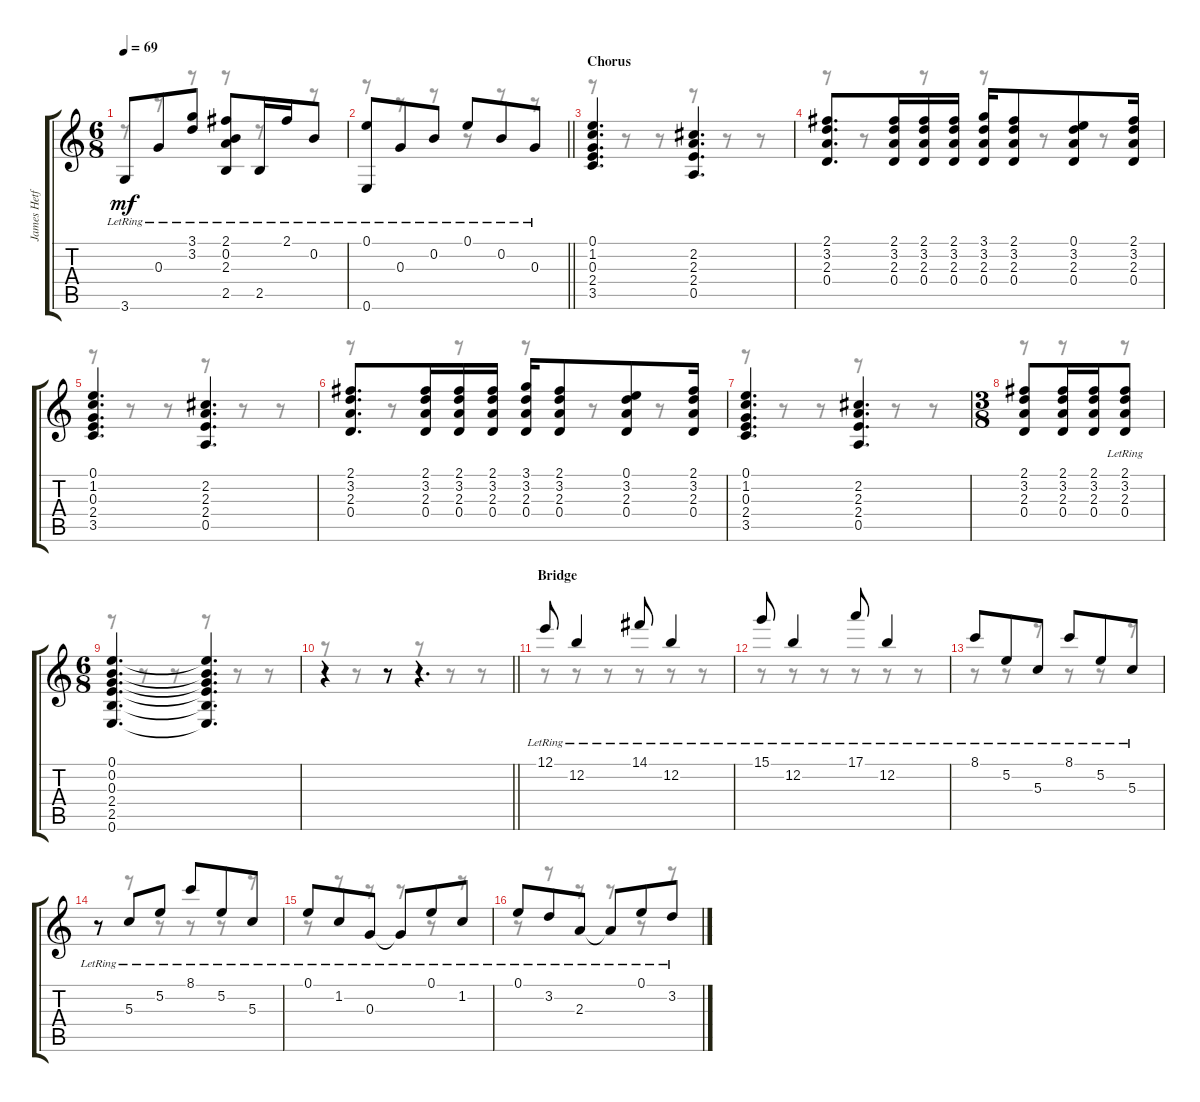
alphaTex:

\track ("James Hetfield (Clean)" "James Hetf") {instrument electricguitarclean}
\staff {score tabs}
\tuning (E4 B3 G3 D3 A2 E2) {hide}
\voice
\ts (6 8)
\tempo 69
\clef g2
\ks c
3.6{lr}.8{dy mf} 0.3{lr}.8 (3.1{lr} 3.2{lr}).8 (2.1{lr} 0.2{lr} 2.3{lr} 2.5{lr}).8 2.5{lr}.16 2.1{lr}.16 0.2{lr}.8 |
\barLineRight lightlight
(0.1{lr} 0.6{lr}).8 0.3{lr}.8 0.2{lr}.8 0.1{lr}.8 0.2{lr}.8 0.3{lr}.8 |
\section ("" "Chorus")
(0.1 1.2 0.3 2.4 3.5).4{d} (2.2 2.3 2.4 0.5).4{d} |
(2.1 3.2 2.3 0.4).8{d} (2.1 3.2 2.3 0.4).16 (2.1 3.2 2.3 0.4).16 (2.1 3.2 2.3 0.4).16 (3.1 3.2 2.3 0.4).16 (2.1 3.2 2.3 0.4).8 (0.1 3.2 2.3 0.4).8 (2.1 3.2 2.3 0.4).16 |
(0.1 1.2 0.3 2.4 3.5).4{d} (2.2 2.3 2.4 0.5).4{d} |
(2.1 3.2 2.3 0.4).8{d} (2.1 3.2 2.3 0.4).16 (2.1 3.2 2.3 0.4).16 (2.1 3.2 2.3 0.4).16 (3.1 3.2 2.3 0.4).16 (2.1 3.2 2.3 0.4).8 (0.1 3.2 2.3 0.4).8 (2.1 3.2 2.3 0.4).16 |
(0.1 1.2 0.3 2.4 3.5).4{d} (2.2 2.3 2.4 0.5).4{d} |
\ts (3 8)
(2.1 3.2 2.3 0.4).8 (2.1 3.2 2.3 0.4).16 (2.1 3.2 2.3 0.4).16 (2.1{lr} 3.2{lr} 2.3{lr} 0.4{lr}).8 |
\ts (6 8)
(0.1 0.2 0.3 2.4 2.5 0.6).4{d} (0.1{t} 0.2{t} 0.3{t} 2.4{t} 2.5{t} 0.6{t}).4{d} |
\barLineRight lightlight
r.4 r.8 r.4{d} |
\section ("" "Bridge")
12.1{lr}.8 12.2{lr}.4 14.1{lr}.8 12.2{lr}.4 |
15.1{lr}.8 12.2{lr}.4 17.1{lr}.8 12.2{lr}.4 |
8.1{lr}.8 5.2{lr}.8 5.3{lr}.8 8.1{lr}.8 5.2{lr}.8 5.3{lr}.8 |
r.8 5.3{lr}.8 5.2{lr}.8 8.1{lr}.8 5.2{lr}.8 5.3{lr}.8 |
0.1{lr}.8 1.2{lr}.8 0.3{lr}.8 0.3{lr t}.8 0.1{lr}.8 1.2{lr}.8 |
0.1{lr}.8 3.2{lr}.8 2.3{lr}.8 2.3{lr t}.8 0.1{lr}.8 3.2{lr}.8
\voice
\clef g2
\ottava regular
\simile none
\ks c
r.8{dy f} r.8 r.8 r.8 r.8 r.8 |
\barLineRight lightlight
r.8 r.8 r.8 r.8 r.8 r.8 |
r.8 r.8 r.8 r.8 r.8 r.8 |
r.8 r.8 r.8 r.8 r.8 r.8 |
r.8 r.8 r.8 r.8 r.8 r.8 |
r.8 r.8 r.8 r.8 r.8 r.8 |
r.8 r.8 r.8 r.8 r.8 r.8 |
r.8 r.8 r.8 |
r.8 r.8 r.8 r.8 r.8 r.8 |
\barLineRight lightlight
r.8 r.8 r.8 r.8 r.8 r.8 |
r.8 r.8 r.8 r.8 r.8 r.8 |
r.8 r.8 r.8 r.8 r.8 r.8 |
r.8 r.8 r.8 r.8 r.8 r.8 |
r.8 r.8 r.8 r.8 r.8 r.8 |
r.8 r.8 r.8 r.8 r.8 r.8 |
r.8 r.8 r.8 r.8 r.8 r.8
